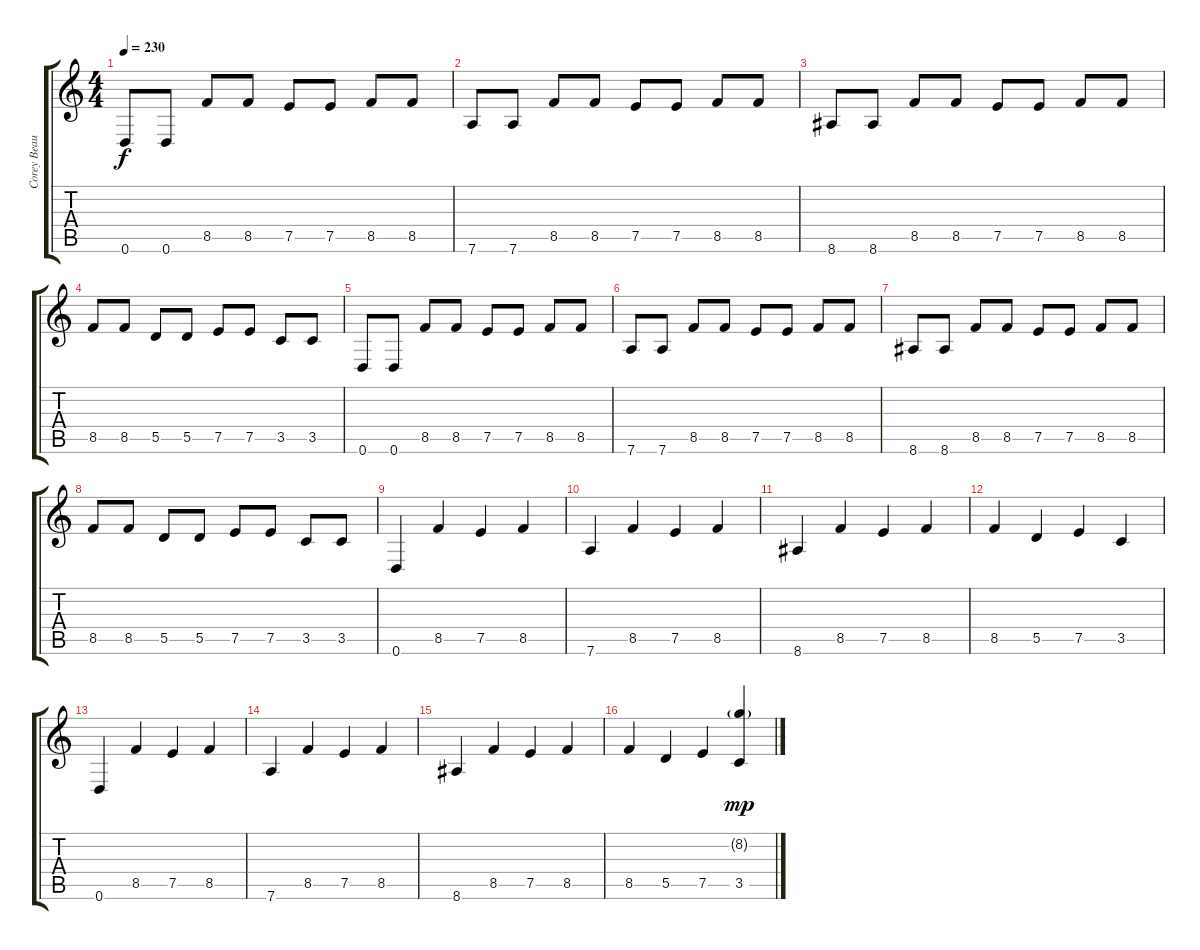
\track ("Corey Beaulieu" "Corey Beau") {instrument overdrivenguitar}
\staff {score tabs}
\tuning (E4 B3 G3 D3 A2 D2) {hide}
\ts (4 4)
\tempo 230
\clef g2
\ks c
0.6.8{dy f} 0.6.8 8.5.8 8.5.8 7.5.8 7.5.8 8.5.8 8.5.8 |
7.6.8 7.6.8 8.5.8 8.5.8 7.5.8 7.5.8 8.5.8 8.5.8 |
8.6.8 8.6.8 8.5.8 8.5.8 7.5.8 7.5.8 8.5.8 8.5.8 |
8.5.8 8.5.8 5.5.8 5.5.8 7.5.8 7.5.8 3.5.8 3.5.8 |
0.6.8 0.6.8 8.5.8 8.5.8 7.5.8 7.5.8 8.5.8 8.5.8 |
7.6.8 7.6.8 8.5.8 8.5.8 7.5.8 7.5.8 8.5.8 8.5.8 |
8.6.8 8.6.8 8.5.8 8.5.8 7.5.8 7.5.8 8.5.8 8.5.8 |
8.5.8 8.5.8 5.5.8 5.5.8 7.5.8 7.5.8 3.5.8 3.5.8 |
0.6.4 8.5.4 7.5.4 8.5.4 |
7.6.4 8.5.4 7.5.4 8.5.4 |
8.6.4 8.5.4 7.5.4 8.5.4 |
8.5.4 5.5.4 7.5.4 3.5.4 |
0.6.4 8.5.4 7.5.4 8.5.4 |
7.6.4 8.5.4 7.5.4 8.5.4 |
8.6.4 8.5.4 7.5.4 8.5.4 |
8.5.4 5.5.4 7.5.4 (8.2{g} 3.5).4{dy mp}
